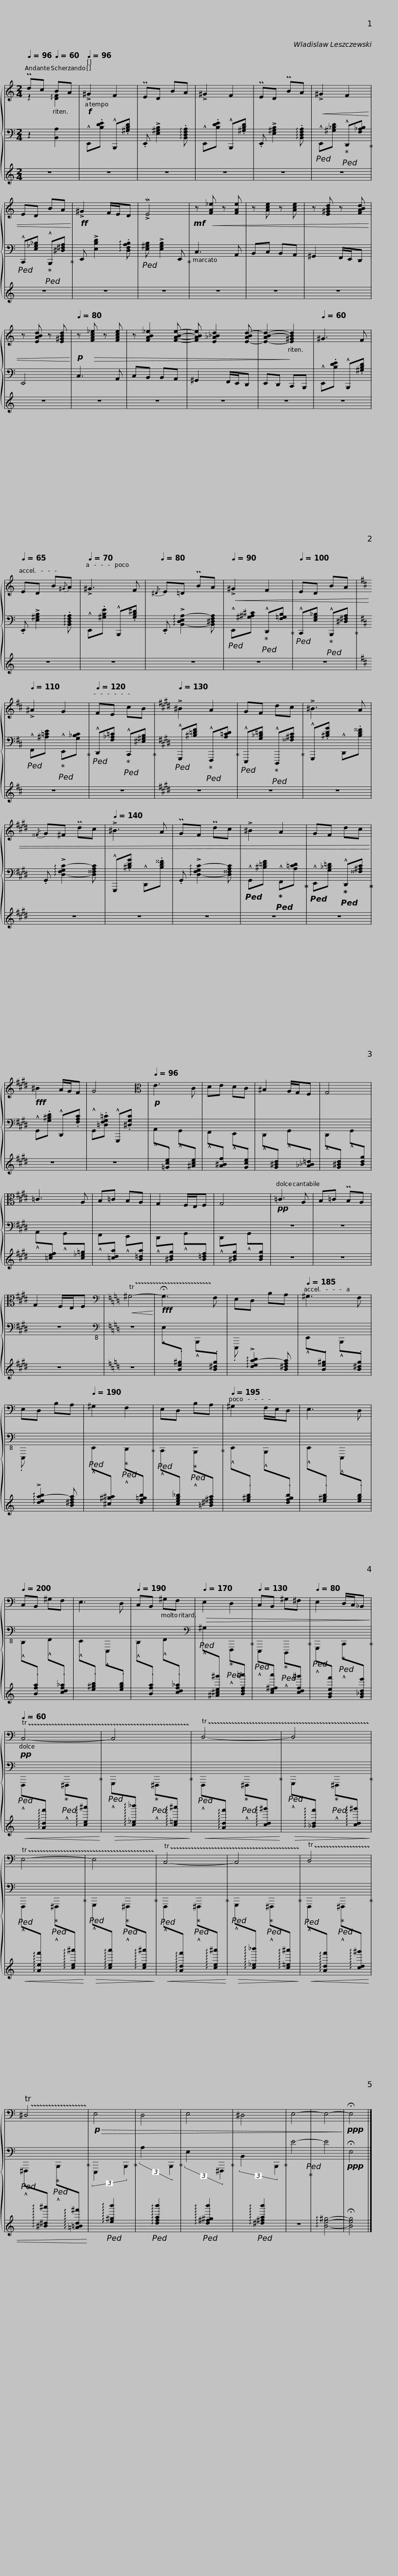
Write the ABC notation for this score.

X:1
%%score { ( 1 2 ) | 3 | 4 }
L:1/8
Q:1/4=96
M:2/4
I:linebreak $
K:C
V:1 treble
V:2 treble
V:3 bass
V:4 treble
V:1
 Pdc[Q:1/4=60] BA |!f![Q:1/4=96] !>!^G2 F2 | PED BA | !>!^G2 F2 | PED PBA | %5
!<(! !>!^G2 F2 | ED BA!<)! |$!ff! !>!^G2 F/E/D | !>!ME4 |!mf! z!<(! [FA_e] z [FAe] | %10
 z [Ace] z [Ace] | z [E^GBd] z [FABd] | z [EABd] z [E^GBd]!<)! |!p![Q:1/4=80] z!>(! [FAc_e] z [FAce] | z [FAB_e]2 [FABe]- |$ %15
 [FABe] [E_A_Bd]2 [E-ABd-] | [E-AB-d-]2!>)![Q:1/4=80] [E^GBd]2[Q:1/4=70] |[Q:1/4=60] ^G3 F |[Q:1/4=65] ED B{/^G}A |[Q:1/4=70] !>!^G3 F | %20
[Q:1/4=80]{/^D} E=D PBA |$[Q:1/4=90]!<(! !>!^G2 F2 |[Q:1/4=100] ED BA |[K:D][Q:1/4=110] !>!^A2 G2 |[Q:1/4=120] FE cB | %25
[K:E][Q:1/4=130] !>!^B2 A2 |$ GF dc | !>!^B3 A |{/^^F} G^F Pdc |[Q:1/4=140] !>!^B3 A | %30
 PGF Pdc | !>!^B2 A2 |$ GF dc!<)! |!fff! ^B2 A/G/F | G4 | %35
[K:alto][Q:1/4=96]!p! E3 C | DE DC | ^B,2 A,/G,/F, | G,4 | =C3 A, |$ %40
 B,=C B,A, | G,2 F,/E,/F, | G,4 |!pp! =C3 A, | B,=C PB,A, | %45
 G,2 F,/E,/F, |[K:C][K:bass]!<(! !trill(!T^G,4-!<)! |!fff! !fermata!G,3!trill)! F, | E,D, B,A, |$[Q:1/4=185] ^G,3 F, | %50
 E,D, B,A, |[Q:1/4=190] ^G,2 F,2 | E,D, B,A, |[Q:1/4=195] ^G,2 F,/E,/D, | E,3 D, | %55
[Q:1/4=200] C,B,, ^G,F, | E,3 D, |[Q:1/4=190] C,B,, ^G,F, |$[Q:1/4=170]!>(! E,2 D,2 |[Q:1/4=130] C,B,, ^G,^F, | %60
[Q:1/4=80] E,2 D,/C,/_B,,!>)! |[Q:1/4=60]!pp! !trill(!TC,4- | C,4!trill)! | !trill(!TD,4- | D,4!trill)! | %65
 !trill(!TE,4- |$ E,4!trill)! | !trill(!TC,4- | C,4!trill)! | !trill(!TD,4!trill)! | %70
 !trill(!T^D,4!trill)! |!p!!>(! E,4 | D,4 | E,4 | ^D,4 | %75
 E,4- | E,4-!>)! |$!ppp! !fermata!E,4 |] %78
V:2
 z2 !arpeggio![DF]2 | x4 | x4 | x4 | x4 | %5
 x4 | x4 |$ x4 | x4 | x4 | %10
 x4 | x4 | x4 | x4 | x4 |$ %15
 x4 | x4 | x4 | x4 | x4 | %20
 x4 |$ x4 | x4 |[K:D] x4 | x4 | %25
[K:E] x4 |$ x4 | x4 | x4 | x4 | %30
 x4 | x4 |$ x4 | x4 | x4 | %35
[K:alto] x4 | x4 | x4 | x4 | x4 |$ %40
 x4 | x4 | x4 | x4 | x4 | %45
 x4 |[K:C][K:bass] x4 | x4 | x4 |$ x4 | %50
 x4 | x4 | x4 | x4 | x4 | %55
 x4 | x4 | x4 |$ x4 | x4 | %60
 x4 | x4 | x4 | x4 | x4 | %65
 x4 |$ x4 | x4 | x4 | x4 | %70
 x4 | x4 | x4 | x4 | x4 | %75
 x4 | x4 |$ x4 |] %78
V:3
 z2 [B,,A,]2 | !^!E,,.[B,DE] !^!B,,,.[^G,B,D] | .E,, !>![E,^G,B,]2 !arpeggio!.[B,,D,F,A,] | !^!E,,.[B,DE] !^!B,,,.[^G,B,D] | .E,, !>![E,^G,B,]2 !arpeggio!.[B,,D,F,A,] | %5
!ped! !^!E,,[^G,_B,D]!ped-up!!ped! !^!D,,[F,_A,B,]!ped-up! |!ped! !^!C,,[E,_G,_B,]!ped-up!!ped! !^!B,,,[^D,^F,A,]!ped-up! |$ E,, !>![E,B,D]2 !arpeggio!.[D,F,A,B,] |!ped! [E,^G,B,] !>![E,G,B,]2 E,,!ped-up! | C,3 A,, | %10
 B,,C, B,,A,, | ^G,,2 F,,/E,,/D,, | E,,4 | C,3 A,, | C,B,, B,,A,, |$ %15
 ^G,,2 F,,/E,,/D,, | E,,D,, C,,B,,, | !^!E,,.[B,DE] !^!B,,,.[^G,B,D] | .E,, !>![E,^G,B,]2 !arpeggio!.[B,,D,F,A,] | !^!E,,.[^G,B,E] !^!B,,,.[G,B,^D] | %20
 .E,, !arpeggio!!>![B,,-D,E,A,-]2 [B,,^D,F,A,] |$!ped! !^!E,,[^G,^A,^C]!ped-up!!ped! !^!D,,[F,=G,B,]!ped-up! |!ped! !^!C,,[E,G,_B,]!ped-up!!ped! !^!B,,,[^D,^F,A,]!ped-up! |[K:D]!ped! !^!F,,[^A,=CE]!ped-up!!ped! !^!E,,[G,_B,C]!ped-up! |!ped! !^!D,,[F,_A,=C]!ped-up!!ped! !^!C,,[^E,^G,B,]!ped-up! | %25
[K:E]!ped! !^!G,,,[^B,=DF]!ped-up!!ped! !^!F,,,[A,=CD]!ped-up! |$!ped! !^!E,,,[G,_B,=D]!ped-up!!ped! !^!D,,,[^^F,^A,C]!ped-up! | !^!G,,,.[^B,DG] !^!D,,.[B,D^^F] | .G,, !arpeggio!!>![D,-F,G,C-]2 [D,^^F,A,C] | !^!G,,,.[^B,DG] !^!D,,.[B,D^^F] | %30
 .G,, !arpeggio!!>![D,-F,G,C-]2 [D,^^F,A,C] |!ped! !^!G,,[^B,=DF]!ped-up!!ped! !^!F,,[A,=CD]!ped-up! |$!ped! !^!E,,[G,_B,=D]!ped-up!!ped! !^!D,,[^^F,^A,C]!ped-up! | !^!G,,.[G,^B,D] !^!D,,.[F,A,C] | !^!G,,.[=D,F,G,=C] !^!G,,,.[^D,G,C] | %35
 !^!A,,[I:staff +1].[=Gce][I:staff -1] !^!G,,[I:staff +1].[^Ace] |[I:staff -1] !^!F,,[I:staff +1].[A^Bf][I:staff -1] !^!E,,[I:staff +1].[Gce] |[I:staff -1] !^!D,,[I:staff +1].[G^Bd][I:staff -1] !^!G,,[I:staff +1].[_A_B=d] |[I:staff -1] !^!D,,[I:staff +1].[G^Bd][I:staff -1] !^!G,,[I:staff +1].[Bdg] |[I:staff -1] !^!A,,[I:staff +1][=cef][I:staff -1] !^!G,,[I:staff +1][c_e=g] |$ %40
[I:staff -1] !^!F,,[I:staff +1][=cda][I:staff -1] !^!E,,[I:staff +1][B=da] |[I:staff -1] !^!D,,[I:staff +1][^Bdg][I:staff -1] !^!G,,[I:staff +1][B=df] |[I:staff -1] !^!D,,[I:staff +1][^Bdg][I:staff -1] !^!G,,[I:staff +1][Bdg] |[I:staff -1] z4 | z4 | %45
 z4 |[K:C][K:bass-8] z4 | !^!E,[I:staff +1].[^gBe][I:staff -1] !^!B,,,[I:staff +1].[gB^d] |[I:staff -1] .E,,,[I:staff +1] !arpeggio!!>![b-dea-]2 [B^dfa] |$[I:staff -1] !^!E,,[I:staff +1].[^gBe][I:staff -1] !^!B,,,[I:staff +1].[gB^d] | %50
[I:staff -1] .E,,,[I:staff +1] !arpeggio!!>![b-dea-]2 [B^dfa] |!ped![I:staff -1] !^!E,,[I:staff +1][^a^c^g]!ped-up!!ped![I:staff -1] !^!D,,[I:staff +1][bdf=g]!ped-up! |!ped![I:staff -1] !^!C,,[I:staff +1][_bceg]!ped-up!!ped![I:staff -1] !^!B,,,[I:staff +1][a=B^d^f]!ped-up! |[I:staff -1] !^!E,,[I:staff +1].[be^g][I:staff -1] !^!B,,,[I:staff +1].[bdfg] |[I:staff -1] !^!E,,[I:staff +1].[be^g][I:staff -1] !^!E,,,[I:staff +1].[beg] | %55
[I:staff -1] !^!D,,[I:staff +1].[aBf][I:staff -1] !^!F,,[I:staff +1].[_acdf] |[I:staff -1] !^!E,,[I:staff +1].[be^g][I:staff -1] !^!E,,,[I:staff +1].[beg] |[I:staff -1] !^!D,,[I:staff +1].[aBf][I:staff -1] !^!F,,[I:staff +1].[_acdf] |$[I:staff -1][K:bass-15]!ped! !^!^G,[I:staff +1][^g'^A^ce]!ped-up!!ped![I:staff -1] !^!F,,,[I:staff +1][=a'Bdf]!ped-up! |!ped![I:staff -1] !^!E,,,[I:staff +1][a'ce^f]!ped-up!!ped![I:staff -1] !^!D,,,[I:staff +1][^g'cdf]!ped-up! | %60
!ped![I:staff -1] !^!G,,,[I:staff +1][f'GBe]!ped-up!!ped![I:staff -1] !^!C,,[I:staff +1][e'G_Bd]!ped-up! |!ped![I:staff -1] !^!F,,,[I:staff +1]!arpeggio![f'Ad]!ped-up!!ped![I:staff -1] !^!^F,,,[I:staff +1]!arpeggio![^a'ce]!ped-up! |!ped![I:staff -1] !^!G,,,[I:staff +1]!arpeggio![_b'c_e]!ped-up!!ped![I:staff -1] !^!^F,,,[I:staff +1]!arpeggio![^a'c=e]!ped-up! |!ped![I:staff -1] !^!F,,,[I:staff +1]!arpeggio![f'Ad]!ped-up!!ped![I:staff -1] !^!^F,,,[I:staff +1]!arpeggio![^g'cd]!ped-up! |!ped![I:staff -1] !^!G,,,[I:staff +1]!arpeggio![f'_Bd]!ped-up!!ped![I:staff -1] !^!^F,,,[I:staff +1]!arpeggio![^g'cd]!ped-up! | %65
!ped![I:staff -1] !^!F,,,[I:staff +1]!arpeggio![f'Ae]!ped-up!!ped![I:staff -1] !^!^F,,,[I:staff +1]!arpeggio![^a'ce]!ped-up! |$!ped![I:staff -1] !^!G,,,[I:staff +1]!arpeggio![a'ce]!ped-up!!ped![I:staff -1] !^!^F,,,[I:staff +1]!arpeggio![^a'ce]!ped-up! |!ped![I:staff -1] !^!F,,,[I:staff +1]!arpeggio![f'Ad]!ped-up!!ped![I:staff -1] !^!^F,,,[I:staff +1]!arpeggio![^a'ce]!ped-up! |!ped![I:staff -1] !^!G,,,[I:staff +1]!arpeggio![_b'c_e]!ped-up!!ped![I:staff -1] !^!^F,,,[I:staff +1]!arpeggio![^a'c=e]!ped-up! |!ped![I:staff -1] !^!F,,,[I:staff +1]!arpeggio![f'Ad]!ped-up!!ped![I:staff -1] !^!^F,,,[I:staff +1]!arpeggio![^g'cd]!ped-up! | %70
!ped![I:staff -1] !^!^F,,,[I:staff +1]!arpeggio![^a'^B^d]!ped-up!!ped![I:staff -1] !^!B,,,[I:staff +1]!arpeggio![^f'=A=Bd]!ped-up! |[I:staff -1] (3E,,,2!ped![I:staff +1] !arpeggio![b'e^g]2[I:staff -1] B,,,2!ped-up! | (3A,2!ped![I:staff +1] !arpeggio![b'dfa]2[I:staff -1] B,,,2!ped-up! | (3E,2!ped![I:staff +1] !arpeggio![b'd^f^g]2[I:staff -1] ^F,,,2!ped-up! | (3B,,2!ped![I:staff +1] !arpeggio![b'^d^fa]2[I:staff -1] B,,,2!ped-up! | %75
 E4-!ped!!ped-up! | E4 |$!ppp! !fermata!E,4 |] %78
V:4
 z4 | z4 | z4 | z4 | z4 | %5
 z4 | z4 |$ z4 | z4 | z4 | %10
 z4 | z4 | z4 | z4 | z4 |$ %15
 z4 | z4 | z4 | z4 | z4 | %20
 z4 |$ z4 | z4 |[K:D] z4 | z4 | %25
[K:E] z4 |$ z4 | z4 | z4 | z4 | %30
 z4 | z4 |$ z4 | z4 | z4 | %35
 x4 | x4 | x4 | x4 | x4 |$ %40
 x4 | x4 | x4 | z4 | z4 | %45
 z4 |[K:C] z4 | x4 | x4 |$ x4 | %50
 x4 | x4 | x4 | x4 | x4 | %55
 x4 | x4 | x4 |$ x4 | x4 | %60
 x4 |!<(! x4!<)! |!>(! x4!>)! |!<(! x4!<)! |!>(! x4!>)! | %65
!<(! x4!<)! |$!>(! x4!>)! |!<(! x4!<)! |!>(! x4!>)! |!<(! x4 | %70
 x4!<)! | x4 | x4 | x4 | x4 | %75
 z4 | !arpeggio![Be^g]4- |$ !fermata![Beg]4 |] %78
